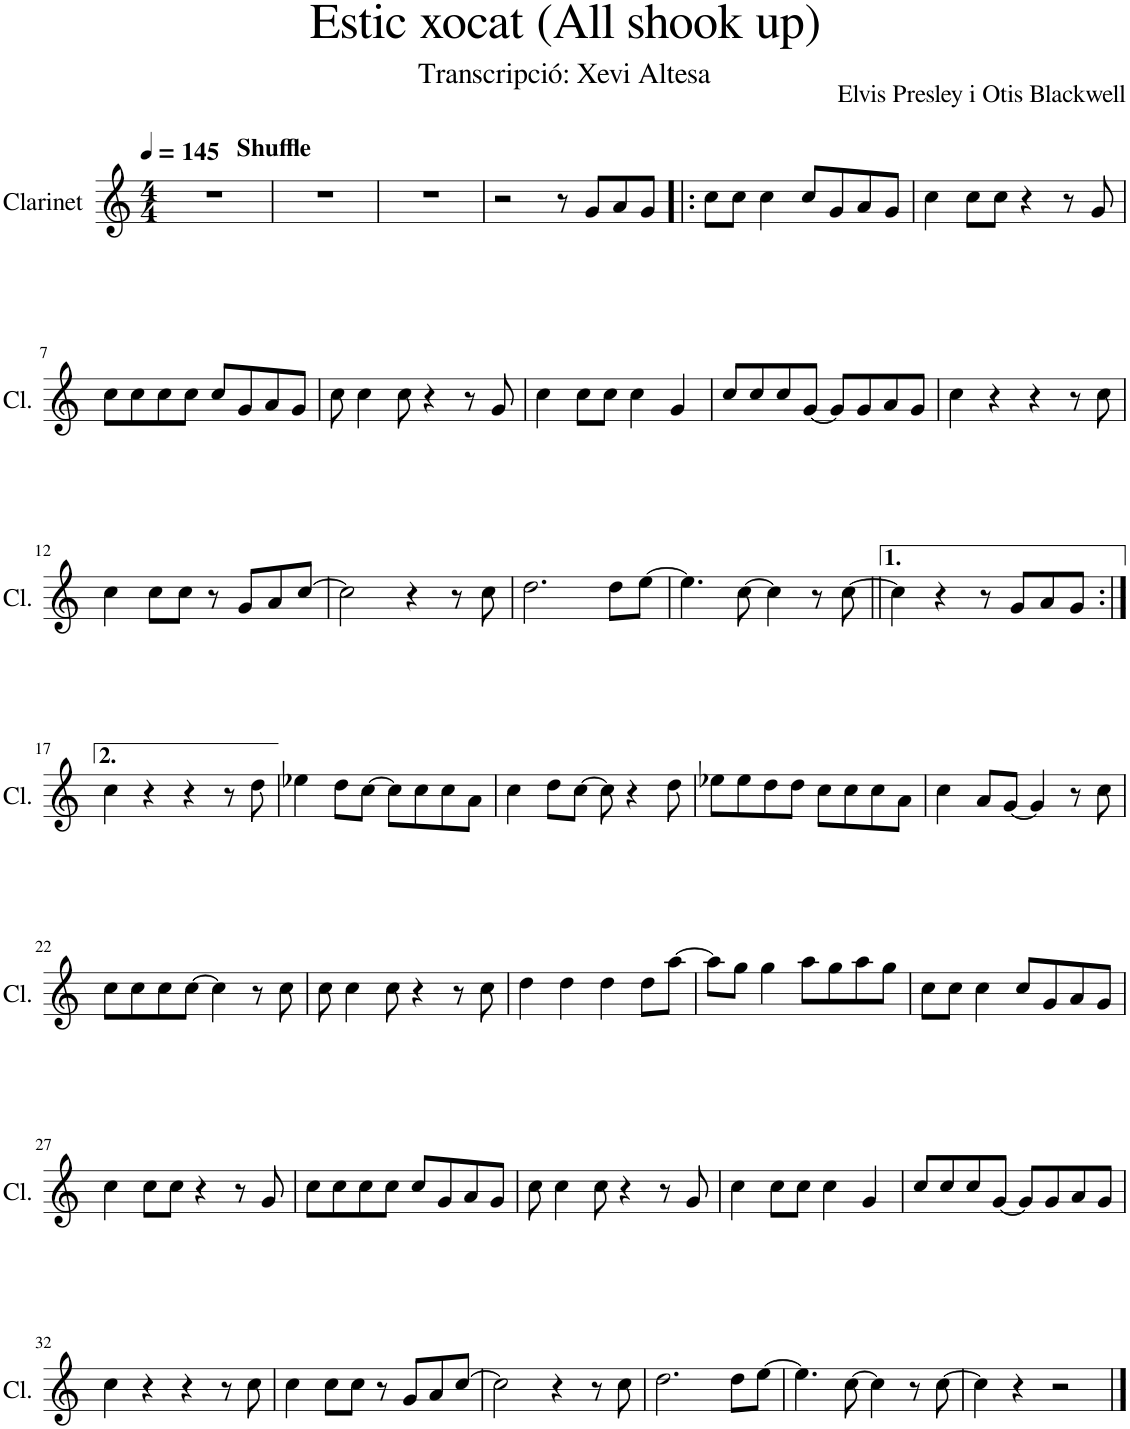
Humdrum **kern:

**kern
*part1
*staff1
*I"Clarinet
*I'Cl.
*clefG2
*Trd1c2
*k[]
*M4/4
*MM145
=1
!LO:TX:a:B:t=Shuffle
1r
=2
1r
=3
1r
=4
2r
8r
8g/L
8a/
8g/J
=5!|:
8cc\L
8cc\J
4cc\
8cc/L
8g/
8a/
8g/J
=6
4cc\
8cc\L
8cc\J
4r
8r
8g/
!!LO:LB:g=z
=7
8cc\L
8cc\
8cc\
8cc\J
8cc/L
8g/
8a/
8g/J
=8
8cc\
4cc\
8cc\
4r
8r
8g/
=9
4cc\
8cc\L
8cc\J
4cc\
4g/
=10
8cc/L
8cc/
8cc/
[8g/J
8g/L]
8g/
8a/
8g/J
=11
4cc\
4r
4r
8r
8cc\
!!LO:LB:g=z
=12
4cc\
8cc\L
8cc\J
8r
8g/L
8a/
[8cc/J
=13
2cc\]
4r
8r
8cc\
=14
2.dd\
8dd\L
[8ee\J
=15
4.ee\]
[8cc\
4cc\]
8r
[8cc\
=16||
4cc\]
4r
8r
8g/L
8a/
8g/J
!!LO:LB:g=z
=17:|!
4cc\
4r
4r
8r
8dd\
=18
4ee-X\
8dd\L
[8cc\J
8cc\L]
8cc\
8cc\
8a\J
=19
4cc\
8dd\L
[8cc\J
8cc\]
4r
8dd\
=20
8ee-X\L
8ee-\
8dd\
8dd\J
8cc\L
8cc\
8cc\
8a\J
=21
4cc\
8a/L
[8g/J
4g/]
8r
8cc\
!!LO:LB:g=z
=22
8cc\L
8cc\
8cc\
[8cc\J
4cc\]
8r
8cc\
=23
8cc\
4cc\
8cc\
4r
8r
8cc\
=24
4dd\
4dd\
4dd\
8dd\L
[8aa\J
=25
8aa\L]
8gg\J
4gg\
8aa\L
8gg\
8aa\
8gg\J
=26
8cc\L
8cc\J
4cc\
8cc/L
8g/
8a/
8g/J
!!LO:LB:g=z
=27
4cc\
8cc\L
8cc\J
4r
8r
8g/
=28
8cc\L
8cc\
8cc\
8cc\J
8cc/L
8g/
8a/
8g/J
=29
8cc\
4cc\
8cc\
4r
8r
8g/
=30
4cc\
8cc\L
8cc\J
4cc\
4g/
=31
8cc/L
8cc/
8cc/
[8g/J
8g/L]
8g/
8a/
8g/J
!!LO:LB:g=z
=32
4cc\
4r
4r
8r
8cc\
=33
4cc\
8cc\L
8cc\J
8r
8g/L
8a/
[8cc/J
=34
2cc\]
4r
8r
8cc\
=35
2.dd\
8dd\L
[8ee\J
=36
4.ee\]
[8cc\
4cc\]
8r
[8cc\
=37
4cc\]
4r
2r
==
*-
